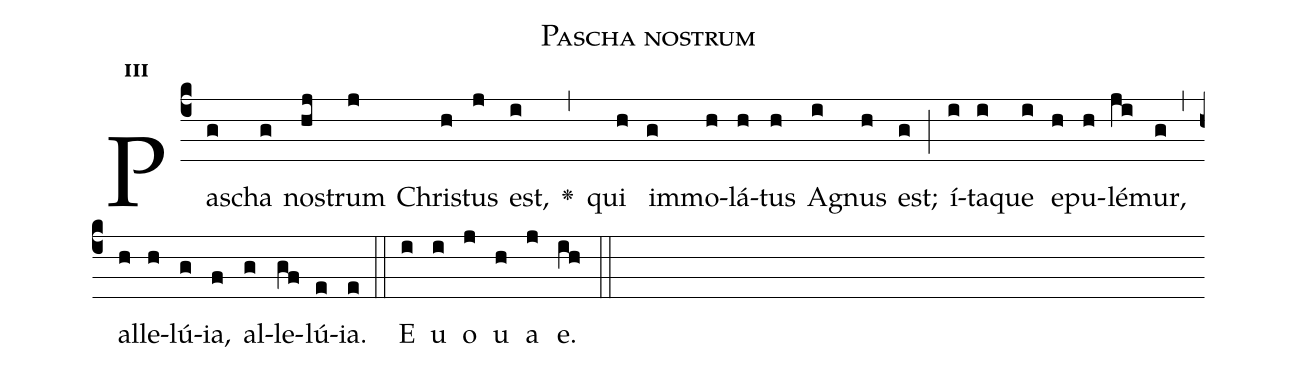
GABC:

name:Pascha nostrum;
office-part:Antiphona;
mode:3;
%%
initial-style: 1;
name: Pascha nostrum
book: Antiphonae & Responsoria/Tomus II, p. 147;
occasion: Dominica Paschae in Resurrectione Domini;
office-part: Nona Ant 1;
user-notes: ;
commentary: ;
annotation: 3a;
centering-scheme: english;
fontsize: 12;
font: OFLSortsMillGoudy;
height: 11;
width: 4.5;
%%
(c4)Pas(g)cha(g) no(hj)strum(j) Chri(h)stus(j) est,(i) <v>\greheightstar</v>(,) qui(h) im(g)mo(h)lá(h)tus(h) A(i)gnus(h) est;(g) (;) í(i)ta(i)que(i) e(h)pu(h)lé(ji)mur,(g) (,) al(h)le(h)lú(g)ia,(f) al(g)le(gf)lú(e)ia.(e) (::)
E(i) u(i) o(j) u(h) a(j) e.(ih) (::)
